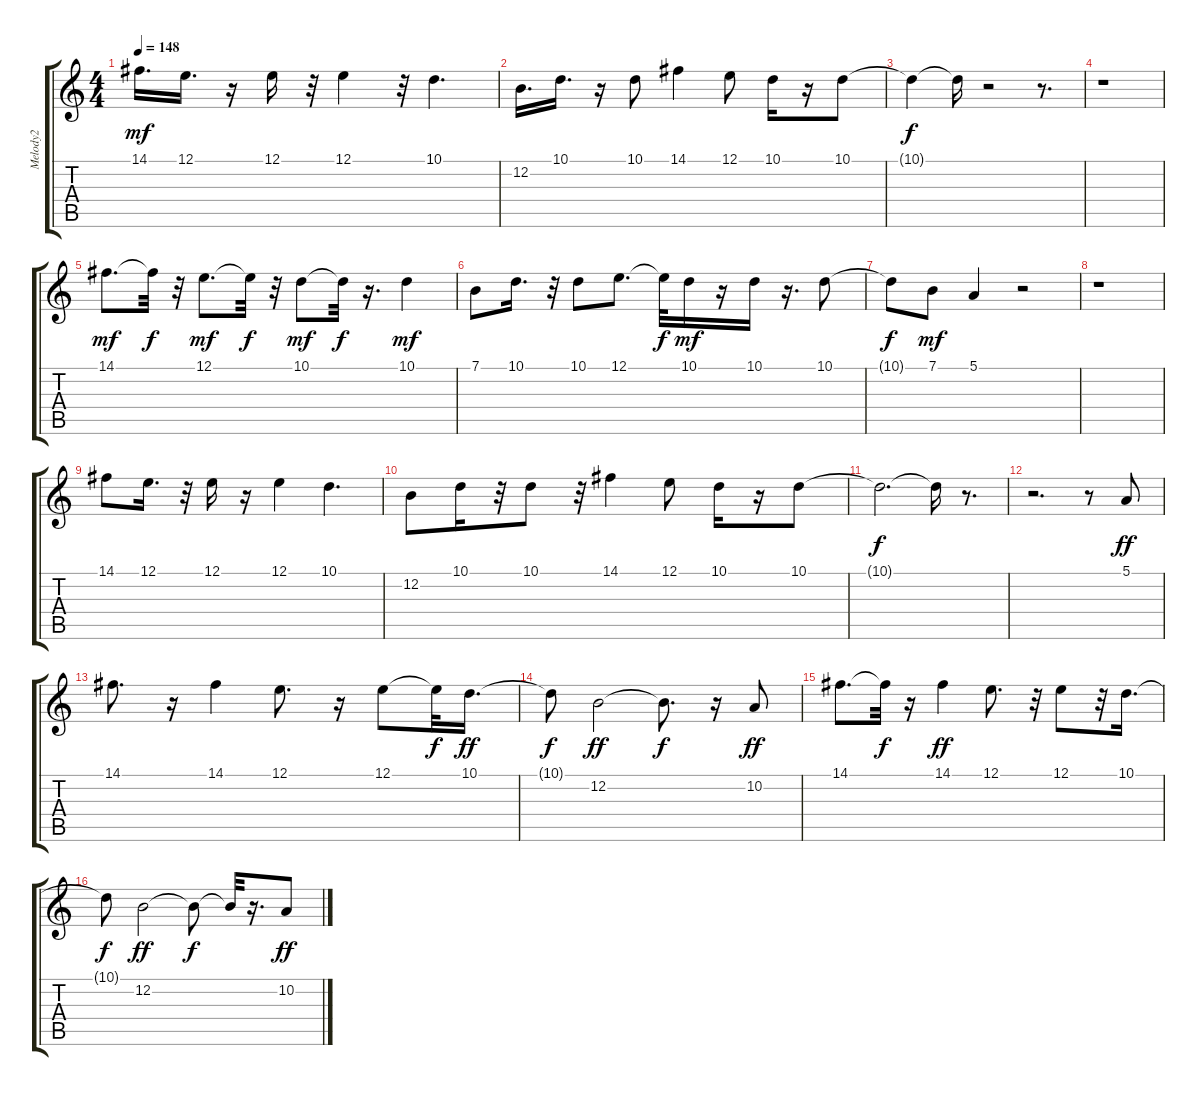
\track ("Melody2" "Melody2") {instrument pad1newage}
\staff {score tabs}
\tuning (E4 B3 G3 D3 A2 E2) {hide}
\ts (4 4)
\tempo 148
\clef g2
\ks c
14.1.16{d dy mf} 12.1.16{d} r.16 12.1.16 r.32 12.1.4 r.32 10.1.4{d} |
12.2.16{d} 10.1.16{d} r.16 10.1.8 14.1.4 12.1.8 10.1.16 r.16 10.1.8 |
10.1{t}.4{dy f} 10.1{t}.16 r.2 r.8{d} |
r.1 |
14.1.8{d dy mf} 14.1{t}.32{dy f} r.32 12.1.8{d dy mf} 12.1{t}.32{dy f} r.32 10.1.8{dy mf} 10.1{t}.32{dy f} r.16{d} 10.1.4{dy mf} |
7.1.8 10.1.16{d} r.32 10.1.8 12.1.8{d} 12.1{t}.32{dy f} 10.1.16{dy mf} r.16 10.1.16 r.16{d} 10.1.8 |
10.1{t}.8{dy f} 7.1.8{dy mf} 5.1.4 r.2 |
r.1 |
14.1.8 12.1.16{d} r.32 12.1.16 r.16 12.1.4 10.1.4{d} |
12.2.8 10.1.16 r.32 10.1.8 r.32 14.1.4 12.1.8 10.1.16 r.16 10.1.8 |
10.1{t}.2{d dy f} 10.1{t}.16 r.8{d} |
r.2{d} r.8 5.1.8{dy ff} |
14.1.8{d} r.16 14.1.4 12.1.8{d} r.16 12.1.8 12.1{t}.32{dy f} 10.1.16{d dy ff} |
10.1{t}.8{dy f} 12.2.2{dy ff} 12.2{t}.8{d dy f} r.16 10.2.8{dy ff} |
14.1.8{d} 14.1{t}.32{dy f} r.16 14.1.4{dy ff} 12.1.8{d} r.32 12.1.8 r.32 10.1.16{d} |
10.1{t}.8{dy f} 12.2.2{dy ff} 12.2{t}.8{dy f} 12.2{t}.32 r.16{d} 10.2.8{dy ff}
